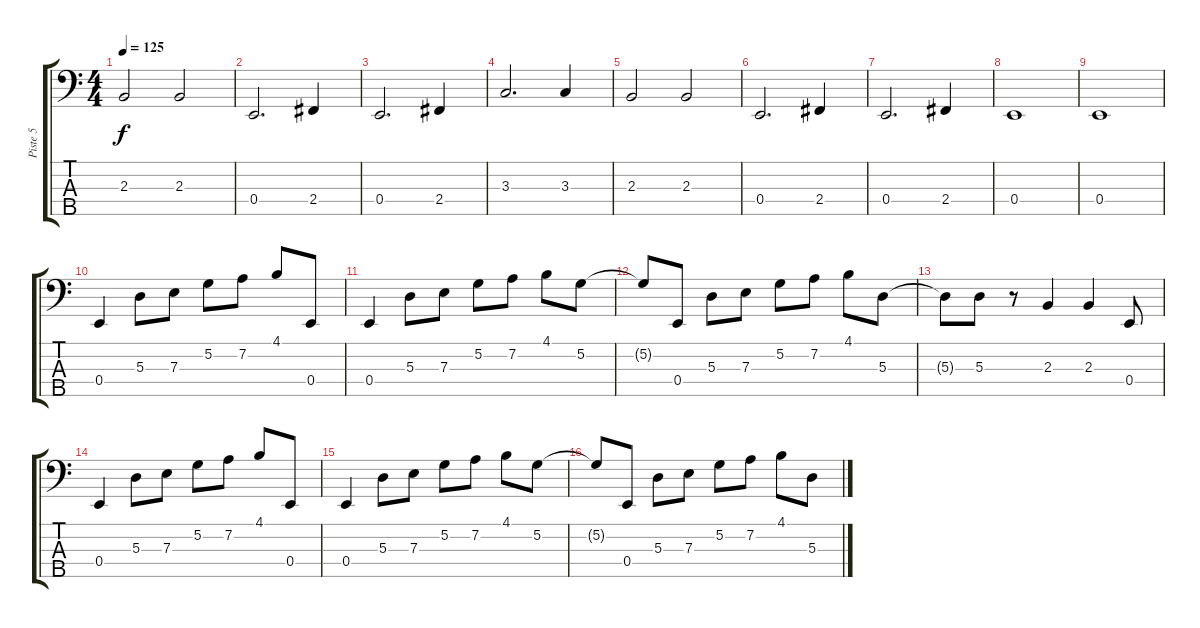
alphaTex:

\track ("Piste 5" "Piste 5") {instrument electricbassfinger}
\staff {score tabs}
\tuning (G2 D2 A1 E1 B0) {hide}
\ts (4 4)
\tempo 125
\clef f4
\ks c
2.3.2{dy f} 2.3.2 |
0.4.2{d} 2.4.4 |
0.4.2{d} 2.4.4 |
3.3.2{d} 3.3.4 |
2.3.2 2.3.2 |
0.4.2{d} 2.4.4 |
0.4.2{d} 2.4.4 |
0.4.1 |
0.4.1 |
0.4.4 5.3.8 7.3.8 5.2.8 7.2.8 4.1.8 0.4.8 |
0.4.4 5.3.8 7.3.8 5.2.8 7.2.8 4.1.8 5.2.8 |
5.2{t}.8 0.4.8 5.3.8 7.3.8 5.2.8 7.2.8 4.1.8 5.3.8 |
5.3{t}.8 5.3.8 r.8 2.3.4 2.3.4 0.4.8 |
0.4.4 5.3.8 7.3.8 5.2.8 7.2.8 4.1.8 0.4.8 |
0.4.4 5.3.8 7.3.8 5.2.8 7.2.8 4.1.8 5.2.8 |
5.2{t}.8 0.4.8 5.3.8 7.3.8 5.2.8 7.2.8 4.1.8 5.3.8
